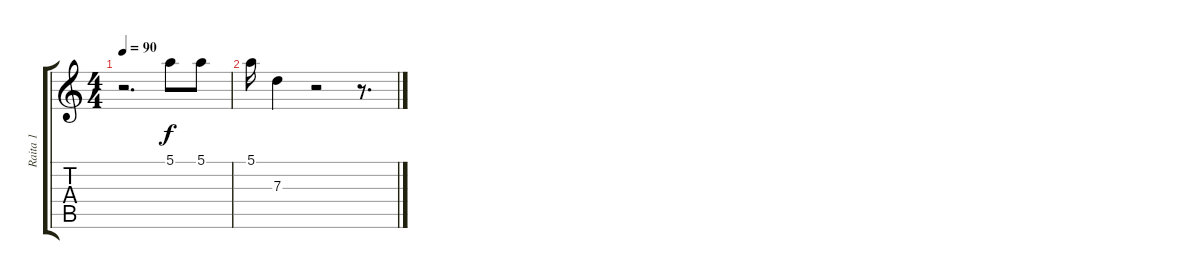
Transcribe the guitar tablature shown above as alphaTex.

\track ("Raita 1" "Raita 1") {instrument distortionguitar}
\staff {score tabs}
\tuning (E4 B3 G3 D3 A2 E2) {hide}
\ts (4 4)
\tempo 90
\clef g2
\ks c
r.2{d dy f} 5.1.8 5.1.8 |
5.1.16 7.3.4 r.2 r.8{d}
